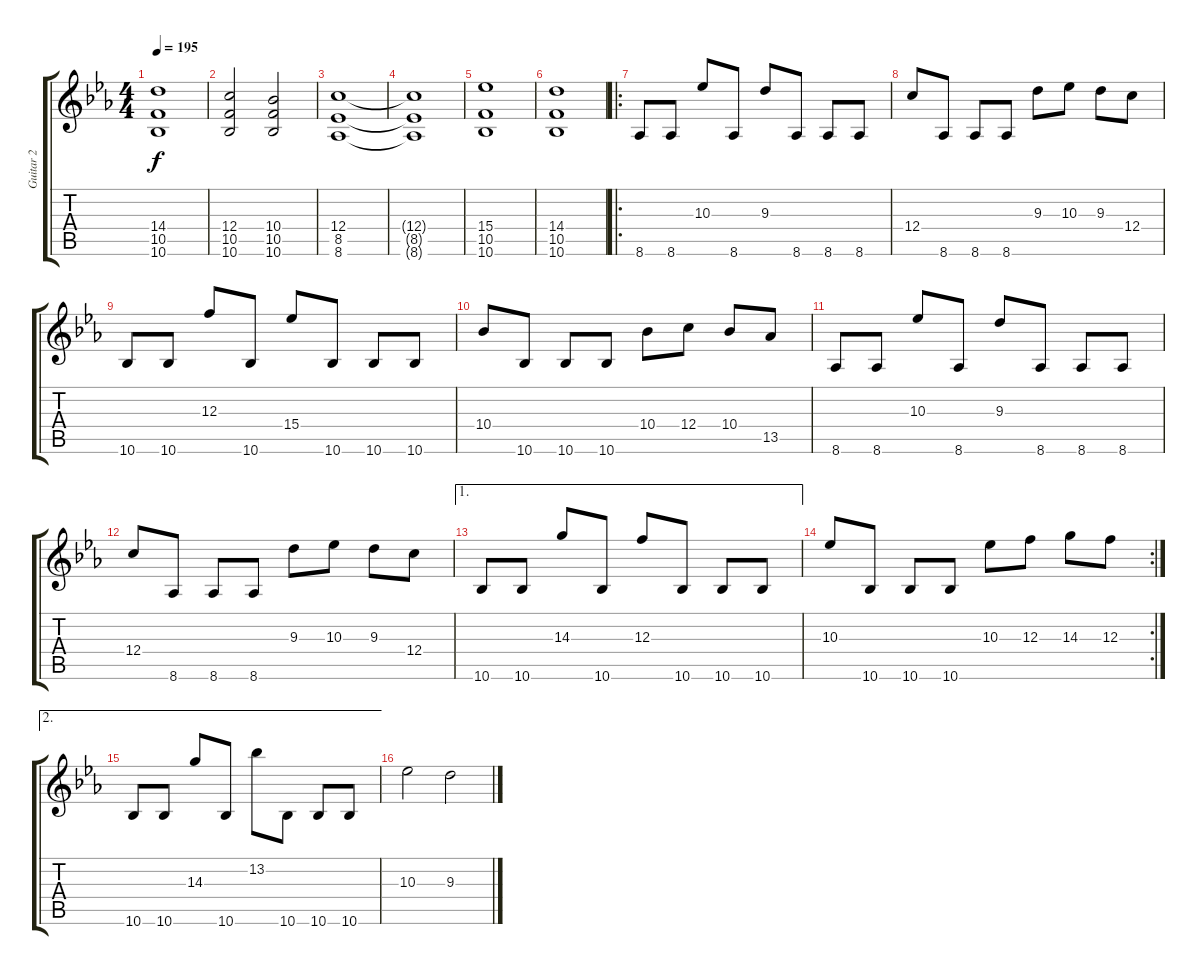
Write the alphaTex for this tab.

\track ("Guitar 2" "Guitar 2") {instrument distortionguitar}
\staff {score tabs}
\tuning (D4 A3 F3 C3 G2 C2) {hide}
\ts (4 4)
\tempo 195
\clef g2
\ks cminor
(14.4 10.5 10.6).1{dy f} |
(12.4 10.5 10.6).2 (10.4 10.5 10.6).2 |
(12.4 8.5 8.6).1 |
(12.4{t} 8.5{t} 8.6{t}).1 |
(15.4 10.5 10.6).1 |
(14.4 10.5 10.6).1 |
\ro
8.6.8 8.6.8 10.3.8 8.6.8 9.3.8 8.6.8 8.6.8 8.6.8 |
12.4.8 8.6.8 8.6.8 8.6.8 9.3.8 10.3.8 9.3.8 12.4.8 |
10.6.8 10.6.8 12.3.8 10.6.8 15.4.8 10.6.8 10.6.8 10.6.8 |
10.4.8 10.6.8 10.6.8 10.6.8 10.4.8 12.4.8 10.4.8 13.5.8 |
8.6.8 8.6.8 10.3.8 8.6.8 9.3.8 8.6.8 8.6.8 8.6.8 |
12.4.8 8.6.8 8.6.8 8.6.8 9.3.8 10.3.8 9.3.8 12.4.8 |
\ae 1
10.6.8 10.6.8 14.3.8 10.6.8 12.3.8 10.6.8 10.6.8 10.6.8 |
\rc 2
10.3.8 10.6.8 10.6.8 10.6.8 10.3.8 12.3.8 14.3.8 12.3.8 |
\ae 2
10.6.8 10.6.8 14.3.8 10.6.8 13.2.8 10.6.8 10.6.8 10.6.8 |
10.3.2 9.3.2
